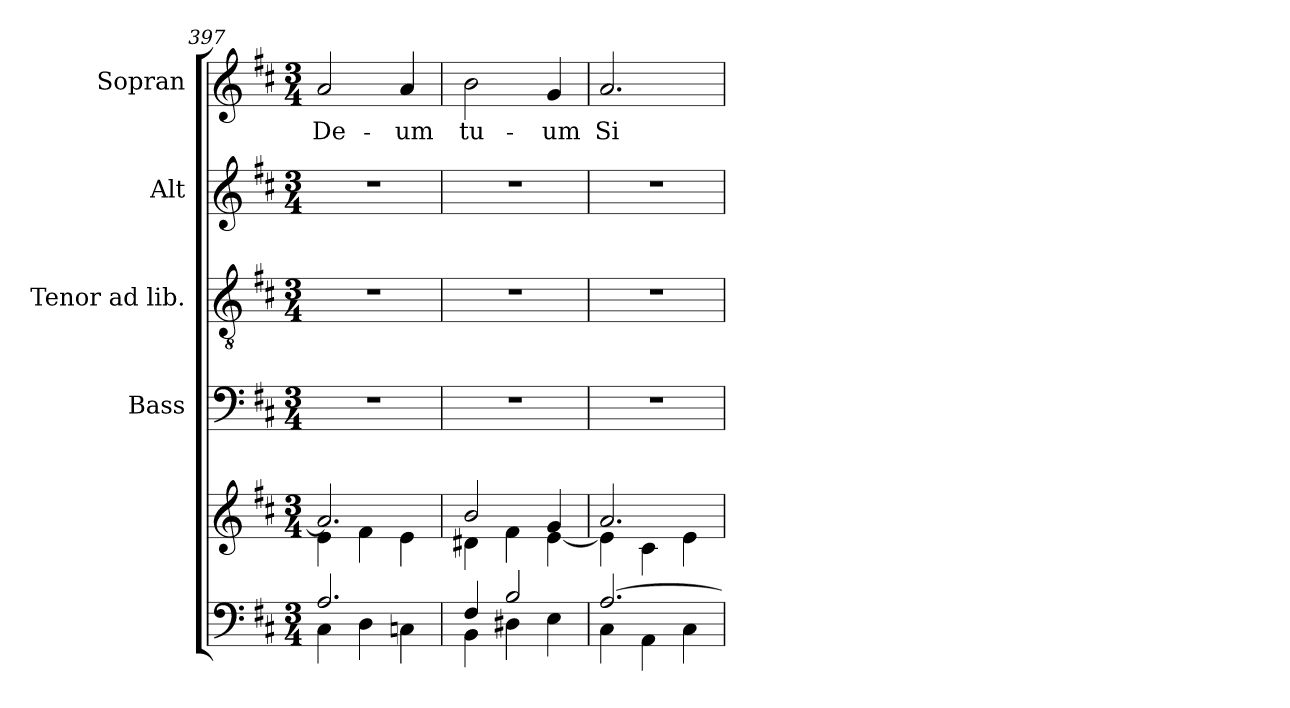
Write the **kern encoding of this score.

**kern	**kern	**kern	**kern	**kern	**kern	**text
*part5	*part5	*part4	*part3	*part2	*part1	*part1
*staff6	*staff5	*staff4	*staff3	*staff2	*staff1	*staff1
*	*	*I"Bass	*I"Tenor ad lib.	*I"Alt	*I"Sopran	*
*	*	*I'B.	*I'T.	*I'A.	*I'S.	*
*clefF4	*clefG2	*clefF4	*clefGv2	*clefG2	*clefG2	*
*k[f#c#]	*k[f#c#]	*k[f#c#]	*k[f#c#]	*k[f#c#]	*k[f#c#]	*
*D:	*D:	*D:	*D:	*D:	*D:	*
*M3/4	*M3/4	*M3/4	*M3/4	*M3/4	*M3/4	*
=397	=397	=397	=397	=397	=397	=397
*^	*^	*	*	*	*	*
!	!	!	!	!	!	!	!	!LO:LY:b
2.A/	4C#\	2.a/]	4e\	2.r	2.r	2.r	2a/	De-
.	4D\	.	4f#\	.	.	.	.	.
!	!	!	!	!	!	!	!	!LO:LY:b
.	4Cn\	.	4e\	.	.	.	4a/	-um
=398	=398	=398	=398	=398	=398	=398	=398	=398
!	!	!	!	!	!	!	!	!LO:LY:b
4F#/	4BB\	2b/	4d#X\	2.r	2.r	2.r	2b\	tu-
2B/	4D#X\	.	4f#\	.	.	.	.	.
!	!	!	!	!	!	!	!	!LO:LY:b
.	4E\	4g/	[<4e\	.	.	.	4g/	-um
=399	=399	=399	=399	=399	=399	=399	=399	=399
!	!	!	!	!	!	!	!	!LO:LY:b
[>2.A/	4C#\	2.a/	4e\]	2.r	2.r	2.r	2.a/	Si-
.	4AA\	.	4c#\	.	.	.	.	.
.	4C#\	.	4e\	.	.	.	.	.
*v	*v	*	*	*	*	*	*	*
*	*v	*v	*	*	*	*	*
=	=	=	=	=	=	=
*-	*-	*-	*-	*-	*-	*-
